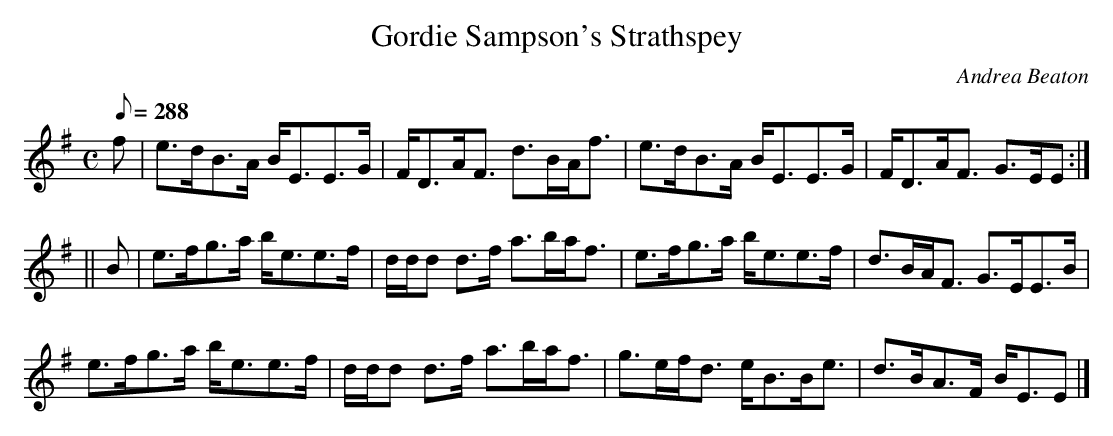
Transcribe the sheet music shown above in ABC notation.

X:1
T:Gordie Sampson's Strathspey
C:Andrea Beaton
L:1/8
Q:288
M:C
K:Eaeo
f|e>dB>A B<EE>G|F<DA<F d>BA<f|e>dB>A B<EE>G|F<DA<F G>EE:|
||B|e>fg>a b<ee>f|d/d/d d>f a>ba<f|e>fg>a b<ee>f|d>BA<F G>EE>B|
e>fg>a b<ee>f|d/d/d d>f a>ba<f|g>ef<d e<BB<e|d>BA>F B<EE|]
